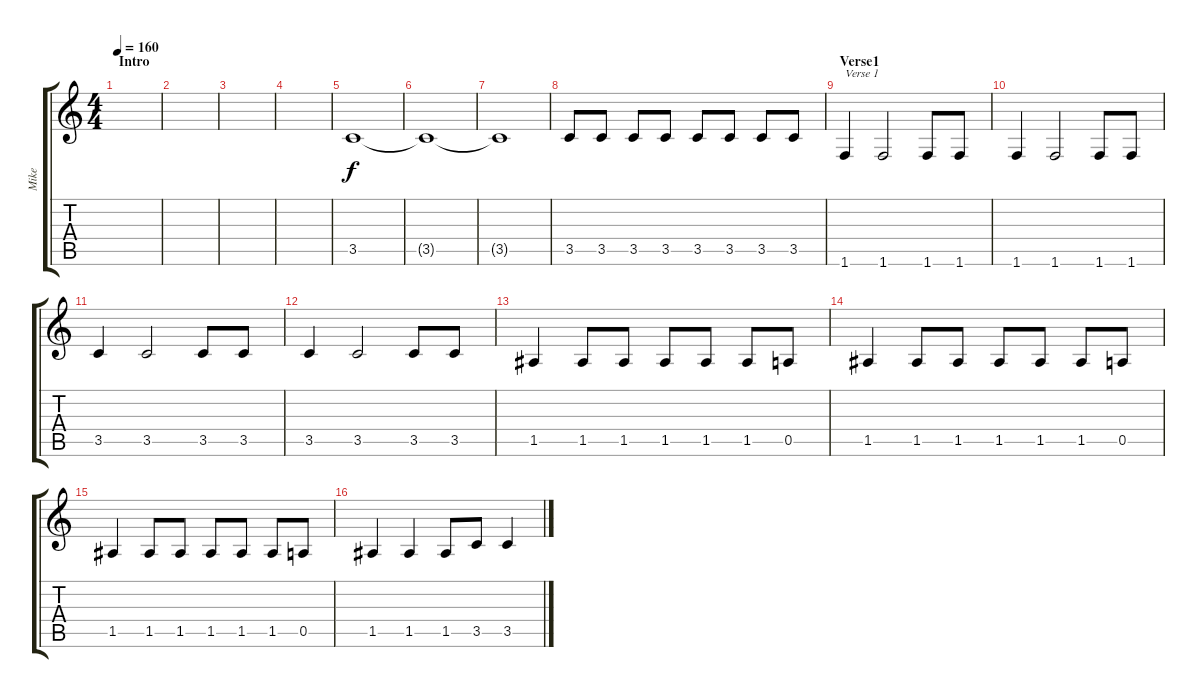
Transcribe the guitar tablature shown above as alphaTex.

\track ("Mike" "Mike") {instrument electricbasspick}
\staff {score tabs}
\tuning (E4 B3 G3 D3 A2 E2) {hide}
\ts (4 4)
\section ("" "Intro")
\tempo 160
\clef g2
\ks c
|
|
|
|
3.5.1{volume 3} |
3.5{t}.1 |
3.5{t}.1 |
3.5.8{volume 13} 3.5.8 3.5.8 3.5.8 3.5.8 3.5.8 3.5.8 3.5.8 |
\section ("" "Verse1")
1.6.4{txt "Verse 1"} 1.6.2 1.6.8 1.6.8 |
1.6.4 1.6.2 1.6.8 1.6.8 |
3.5.4 3.5.2 3.5.8 3.5.8 |
3.5.4 3.5.2 3.5.8 3.5.8 |
1.5.4 1.5.8 1.5.8 1.5.8 1.5.8 1.5.8 0.5.8 |
1.5.4 1.5.8 1.5.8 1.5.8 1.5.8 1.5.8 0.5.8 |
1.5.4 1.5.8 1.5.8 1.5.8 1.5.8 1.5.8 0.5.8 |
1.5.4 1.5.4 1.5.8 3.5.8 3.5.4
